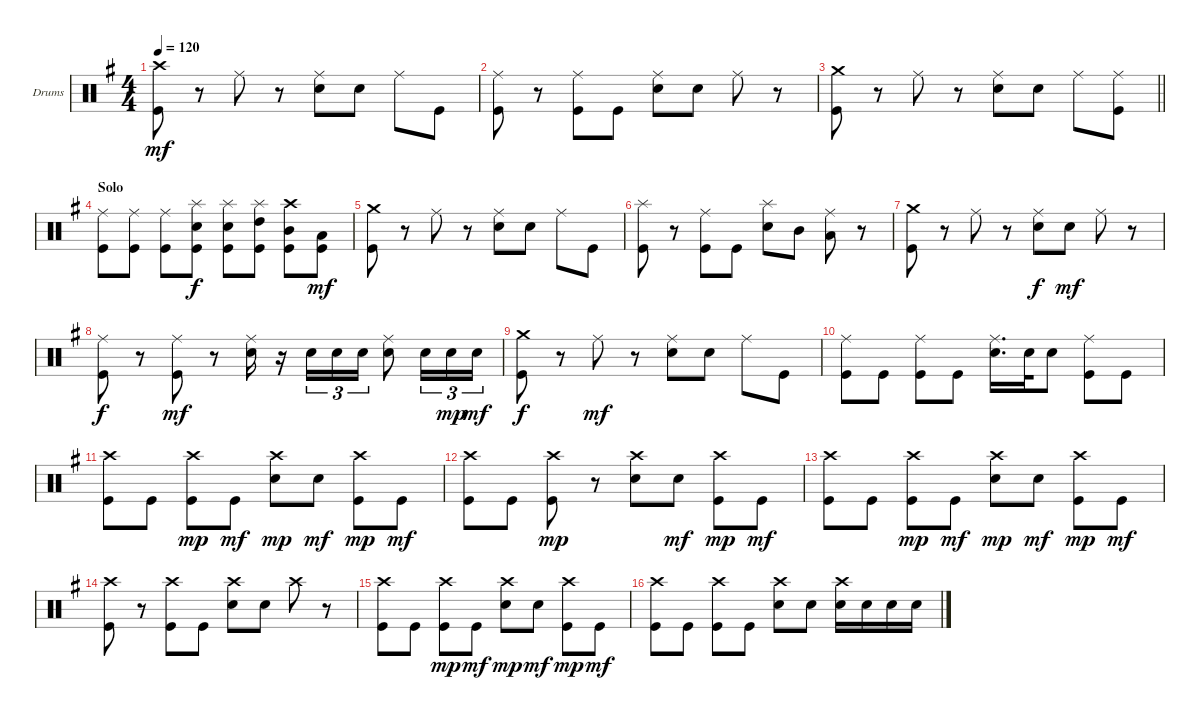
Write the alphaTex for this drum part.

\bracketExtendMode groupsimilarinstruments
\firstSystemTrackNameOrientation horizontal
\otherSystemsTrackNameOrientation horizontal
\track ("Drumkit" "Drums") {instrument percussion}
\staff {score}
\articulation defaults
\ts (4 4)
\tempo 120
\clef neutral
\ks g
("Crash high (hit)" "Kick (hit)").8{dy mf} r.8 "Ride (middle)".8 r.8 ("Ride (middle)" "Snare (hit) 2").8 "Snare (hit) 2".8 "Ride (middle)".8 "Kick (hit)".8 |
("Ride (middle)" "Kick (hit)").8 r.8 ("Ride (middle)" "Kick (hit)").8 "Kick (hit)".8 ("Ride (middle)" "Snare (hit) 2").8 "Snare (hit) 2".8 "Ride (middle)".8 r.8 |
\barLineRight lightlight
("Crash medium (hit)" "Kick (hit)").8 r.8 "Ride (middle)".8 r.8 ("Ride (middle)" "Snare (hit) 2").8 "Snare (hit) 2".8 "Ride (middle)".8 ("Ride (middle)" "Kick (hit)").8 |
\section ("" "Solo")
("Ride (middle)" "Kick (hit)").8 ("Ride (middle)" "Kick (hit)").8 ("Ride (middle)" "Kick (hit)").8 ("Splash (hit)" "Snare (hit) 2" "Kick (hit)").8{dy f} ("Splash (hit)" "Snare (hit) 2" "Kick (hit)").8 ("Splash (hit)" "High Tom (hit)" "Kick (hit)").8 ("Crash high (hit)" "Mid Tom (hit)" "Kick (hit)").8 ("Low Tom (hit)" "Kick (hit)").8{dy mf} |
("Crash medium (hit)" "Kick (hit)").8 r.8 "Ride (middle)".8 r.8 ("Ride (middle)" "Snare (hit) 2").8 "Snare (hit) 2".8 "Ride (middle)".8 "Kick (hit)".8 |
("Splash (hit)" "Kick (hit)").8 r.8 ("Ride (middle)" "Kick (hit)").8 "Kick (hit)".8 ("Splash (hit)" "Snare (hit) 2").8 "Mid Tom (hit)".8 ("Ride (middle)" "Low Tom (hit)").8 r.8 |
("Crash medium (hit)" "Kick (hit)").8 r.8 "Ride (middle)".8 r.8 ("Ride (middle)" "Snare (hit) 2").8{dy f} "Snare (hit) 2".8{dy mf} "Ride (middle)".8 r.8 |
("Ride (middle)" "Kick (hit)").8{dy f} r.8 ("Ride (middle)" "Kick (hit)").8{dy mf} r.8 ("Ride (middle)" "Snare (hit) 2").16 r.16 "Snare (hit) 2".16{tu (3 2)} "Snare (hit) 2".16{tu (3 2)} "Snare (hit) 2".16{tu (3 2)} ("Ride (middle)" "Snare (hit) 2").8 "Snare (hit) 2".16{tu (3 2)} "Snare (hit) 2".16{tu (3 2) dy mp} "Snare (hit) 2".16{tu (3 2) dy mf} |
("Crash medium (hit)" "Kick (hit)").8{dy f} r.8 "Ride (middle)".8{dy mf} r.8 ("Ride (middle)" "Snare (hit) 2").8 "Snare (hit) 2".8 "Ride (middle)".8 "Kick (hit)".8 |
("Ride (middle)" "Kick (hit)").8 "Kick (hit)".8 ("Ride (middle)" "Kick (hit)").8 "Kick (hit)".8 ("Ride (middle)" "Snare (hit) 2").16{d} "Snare (hit) 2".32 "Snare (hit) 2".8 ("Ride (middle)" "Kick (hit)").8 "Kick (hit)".8 |
("Crash high (hit)" "Kick (hit)").8 "Kick (hit)".8 ("Crash high (hit)" "Kick (hit)").8{dy mp} "Kick (hit)".8{dy mf} ("Crash high (hit)" "Snare (hit) 2").8{dy mp} "Snare (hit) 2".8{dy mf} ("Crash high (hit)" "Kick (hit)").8{dy mp} "Kick (hit)".8{dy mf} |
("Crash high (hit)" "Kick (hit)").8 "Kick (hit)".8 ("Crash high (hit)" "Kick (hit)").8{dy mp} r.8 ("Crash high (hit)" "Snare (hit) 2").8 "Snare (hit) 2".8{dy mf} ("Crash high (hit)" "Kick (hit)").8{dy mp} "Kick (hit)".8{dy mf} |
("Crash high (hit)" "Kick (hit)").8 "Kick (hit)".8 ("Crash high (hit)" "Kick (hit)").8{dy mp} "Kick (hit)".8{dy mf} ("Crash high (hit)" "Snare (hit) 2").8{dy mp} "Snare (hit) 2".8{dy mf} ("Crash high (hit)" "Kick (hit)").8{dy mp} "Kick (hit)".8{dy mf} |
("Crash high (hit)" "Kick (hit)").8 r.8 ("Crash high (hit)" "Kick (hit)").8 "Kick (hit)".8 ("Crash high (hit)" "Snare (hit) 2").8 "Snare (hit) 2".8 "Crash high (hit)".8 r.8 |
("Crash high (hit)" "Kick (hit)").8 "Kick (hit)".8 ("Crash high (hit)" "Kick (hit)").8{dy mp} "Kick (hit)".8{dy mf} ("Crash high (hit)" "Snare (hit) 2").8{dy mp} "Snare (hit) 2".8{dy mf} ("Crash high (hit)" "Kick (hit)").8{dy mp} "Kick (hit)".8{dy mf} |
("Crash high (hit)" "Kick (hit)").8 "Kick (hit)".8 ("Crash high (hit)" "Kick (hit)").8 "Kick (hit)".8 ("Crash high (hit)" "Snare (hit) 2").8 "Snare (hit) 2".8 ("Crash high (hit)" "Snare (hit) 2").16 "Snare (hit) 2".16 "Snare (hit) 2".16 "Snare (hit) 2".16
